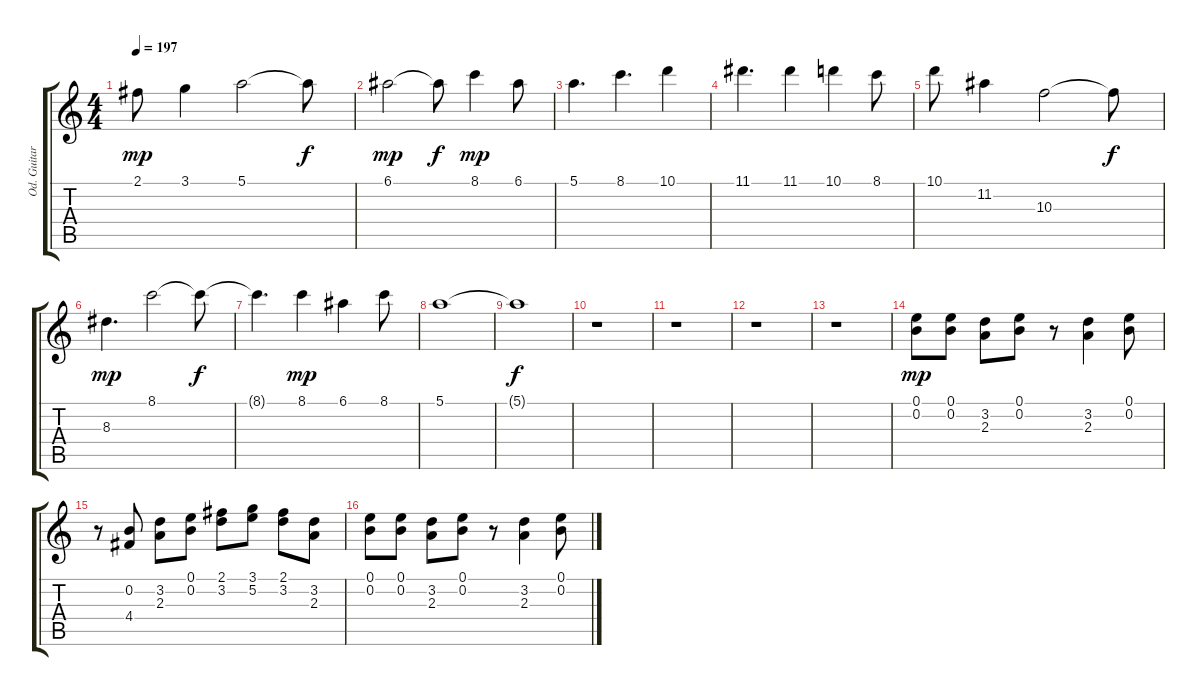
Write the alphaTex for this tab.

\track ("Od. Guitar 1" "Od. Guitar") {instrument overdrivenguitar}
\staff {score tabs}
\tuning (E4 B3 G3 D3 A2 E2) {hide}
\ts (4 4)
\tempo 197
\clef g2
\ks c
2.1.8{dy mp} 3.1.4 5.1.2 5.1{t}.8{dy f} |
6.1.2{dy mp} 6.1{t}.8{dy f} 8.1.4{dy mp} 6.1.8 |
5.1.4{d} 8.1.4{d} 10.1.4 |
11.1.4{d} 11.1.4 10.1.4 8.1.8 |
10.1.8 11.2.4 10.3.2 10.3{t}.8{dy f} |
8.3.4{d dy mp} 8.1.2 8.1{t}.8{dy f} |
8.1{t}.4{d} 8.1.4{dy mp} 6.1.4 8.1.8 |
5.1.1 |
5.1{t}.1{dy f} |
r.1 |
r.1 |
r.1 |
r.1 |
(0.1 0.2).8{dy mp} (0.1 0.2).8 (3.2 2.3).8 (0.1 0.2).8 r.8 (3.2 2.3).4 (0.1 0.2).8 |
r.8 (0.2 4.4).8 (3.2 2.3).8 (0.1 0.2).8 (2.1 3.2).8 (3.1 5.2).8 (2.1 3.2).8 (3.2 2.3).8 |
(0.1 0.2).8 (0.1 0.2).8 (3.2 2.3).8 (0.1 0.2).8 r.8 (3.2 2.3).4 (0.1 0.2).8
